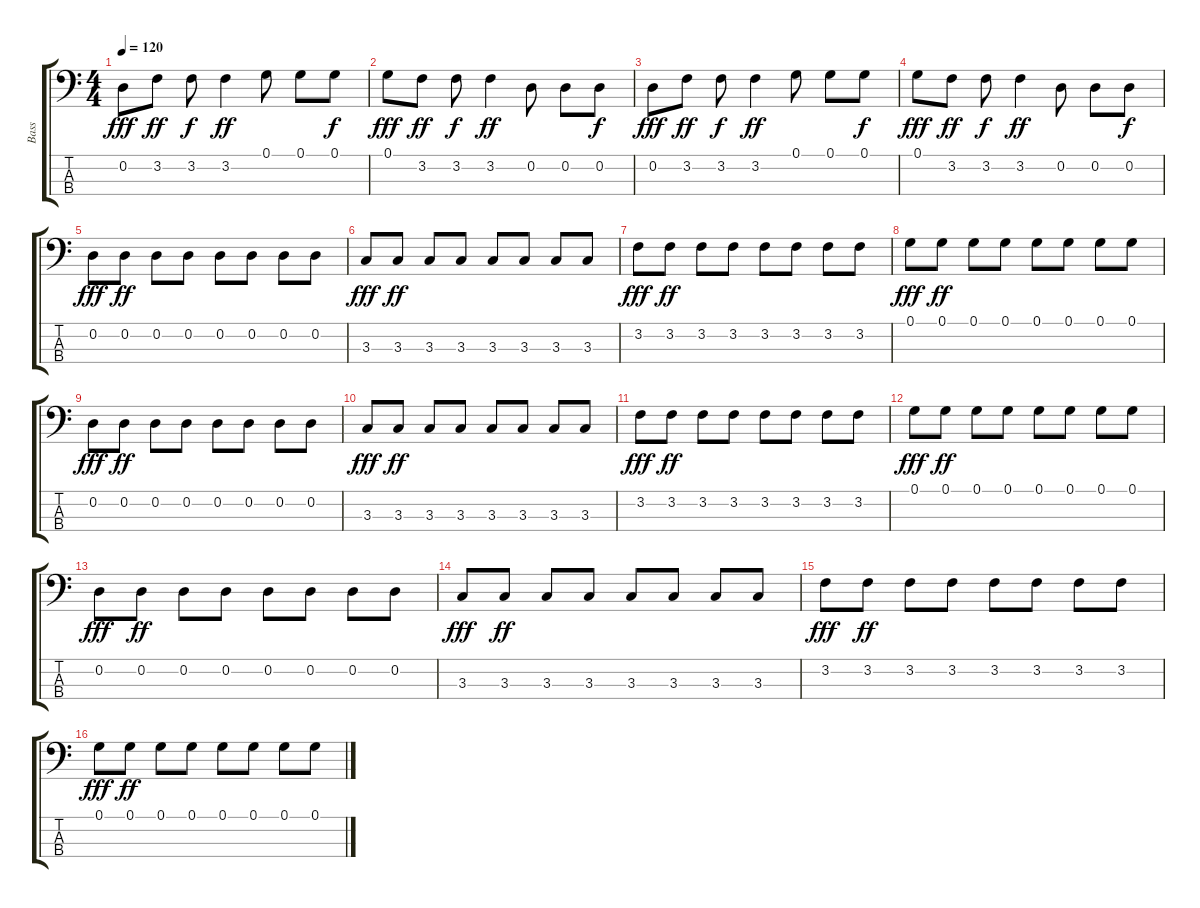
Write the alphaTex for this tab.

\track ("Bass" "Bass") {instrument electricbasspick}
\staff {score tabs}
\tuning (G2 D2 A1 E1) {hide}
\ts (4 4)
\tempo 120
\clef f4
\ks c
0.2.8{dy fff} 3.2.8{dy ff} 3.2.8{dy f} 3.2.4{dy ff} 0.1.8 0.1.8 0.1.8{dy f} |
0.1.8{dy fff} 3.2.8{dy ff} 3.2.8{dy f} 3.2.4{dy ff} 0.2.8 0.2.8 0.2.8{dy f} |
0.2.8{dy fff} 3.2.8{dy ff} 3.2.8{dy f} 3.2.4{dy ff} 0.1.8 0.1.8 0.1.8{dy f} |
0.1.8{dy fff} 3.2.8{dy ff} 3.2.8{dy f} 3.2.4{dy ff} 0.2.8 0.2.8 0.2.8{dy f} |
0.2.8{dy fff} 0.2.8{dy ff} 0.2.8 0.2.8 0.2.8 0.2.8 0.2.8 0.2.8 |
3.3.8{dy fff} 3.3.8{dy ff} 3.3.8 3.3.8 3.3.8 3.3.8 3.3.8 3.3.8 |
3.2.8{dy fff} 3.2.8{dy ff} 3.2.8 3.2.8 3.2.8 3.2.8 3.2.8 3.2.8 |
0.1.8{dy fff} 0.1.8{dy ff} 0.1.8 0.1.8 0.1.8 0.1.8 0.1.8 0.1.8 |
0.2.8{dy fff} 0.2.8{dy ff} 0.2.8 0.2.8 0.2.8 0.2.8 0.2.8 0.2.8 |
3.3.8{dy fff} 3.3.8{dy ff} 3.3.8 3.3.8 3.3.8 3.3.8 3.3.8 3.3.8 |
3.2.8{dy fff} 3.2.8{dy ff} 3.2.8 3.2.8 3.2.8 3.2.8 3.2.8 3.2.8 |
0.1.8{dy fff} 0.1.8{dy ff} 0.1.8 0.1.8 0.1.8 0.1.8 0.1.8 0.1.8 |
0.2.8{dy fff} 0.2.8{dy ff} 0.2.8 0.2.8 0.2.8 0.2.8 0.2.8 0.2.8 |
3.3.8{dy fff} 3.3.8{dy ff} 3.3.8 3.3.8 3.3.8 3.3.8 3.3.8 3.3.8 |
3.2.8{dy fff} 3.2.8{dy ff} 3.2.8 3.2.8 3.2.8 3.2.8 3.2.8 3.2.8 |
0.1.8{dy fff} 0.1.8{dy ff} 0.1.8 0.1.8 0.1.8 0.1.8 0.1.8 0.1.8
